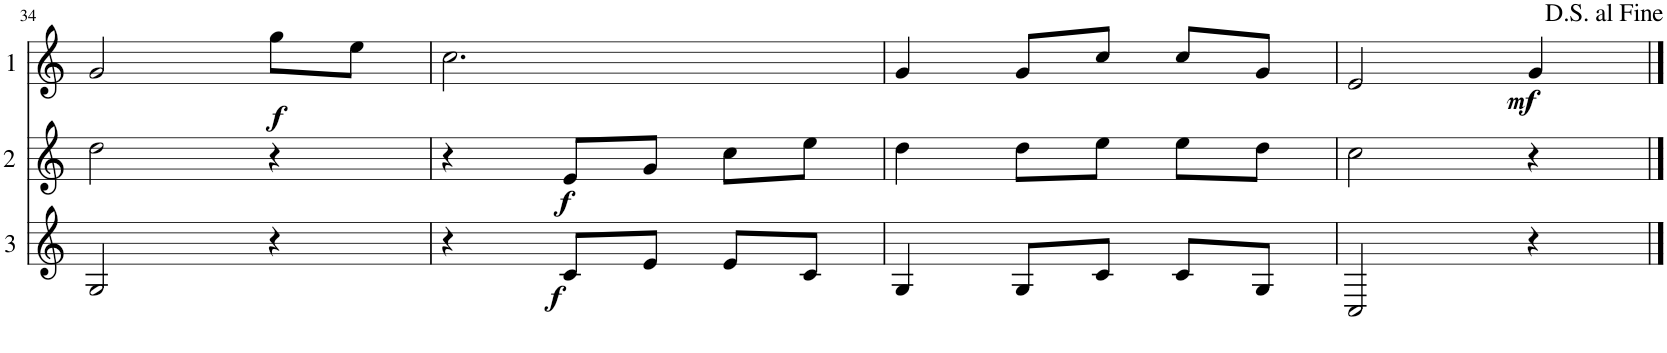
**kern	**dynam	**kern	**dynam	**kern	**dynam
*part3	*part3	*part2	*part2	*part1	*part1
*staff3	*staff3	*staff2	*staff2	*staff1	*staff1
*I"Cor 3	*	*I"Cor 2	*	*I"Cor 1	*
!!LO:PB:g=z
*clefG2	*	*clefG2	*	*clefG2	*
*Trd4c7	*	*Trd4c7	*	*Trd4c7	*
*k[]	*	*k[]	*	*k[]	*
*M3/4	*	*M3/4	*	*M3/4	*
=34	=34	=34	=34	=34	=34
2G/	.	2dd\	.	2g/	.
!	!	!	!	!	!LO:DY:b
4r	.	4r	.	8gg\L	f
.	.	.	.	8ee\J	.
=35	=35	=35	=35	=35	=35
4r	.	4r	.	2.cc\	.
!	!LO:DY:b	!	!LO:DY:b	!	!
8c/L	f	8e/L	f	.	.
8e/J	.	8g/J	.	.	.
8e/L	.	8cc\L	.	.	.
8c/J	.	8ee\J	.	.	.
=36	=36	=36	=36	=36	=36
4G/	.	4dd\	.	4g/	.
8G/L	.	8dd\L	.	8g/L	.
8c/J	.	8ee\J	.	8cc/J	.
8c/L	.	8ee\L	.	8cc/L	.
8G/J	.	8dd\J	.	8g/J	.
=37	=37	=37	=37	=37	=37
2C/	.	2cc\	.	2e/	.
!	!	!	!	!	!LO:DY:b
4r	.	4r	.	4g/	mf
==	==	==	==	==	==
*-	*-	*-	*-	*-	*-
